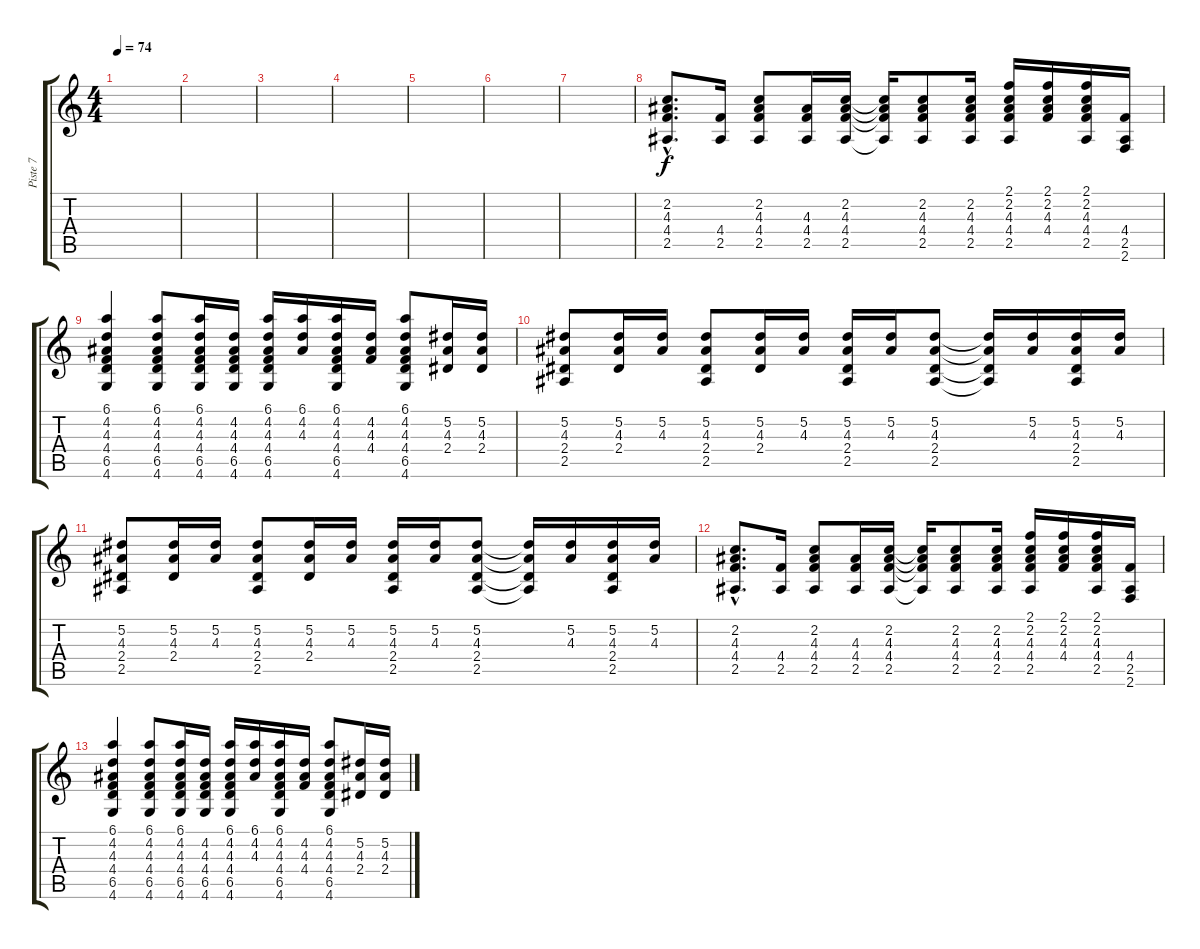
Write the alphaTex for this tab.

\track ("Piste 7" "Piste 7") {instrument acousticguitarnylon}
\staff {score tabs}
\tuning (Eb4 Bb3 Gb3 Db3 Ab2 Eb2) {hide}
\ts (4 4)
\tempo 74
\clef g2
\ks c
|
|
|
|
|
|
|
(2.2{hac} 4.3{hac} 4.4{hac} 2.5{hac}).8{d} (4.4 2.5).16 (2.2 4.3 4.4 2.5).8 (4.3 4.4 2.5).16 (2.2 4.3 4.4 2.5).16 (2.2{t} 4.3{t} 4.4{t} 2.5{t}).16 (2.2 4.3 4.4 2.5).8 (2.2 4.3 4.4 2.5).16 (2.1 2.2 4.3 4.4 2.5).16 (2.1 2.2 4.3 4.4).16 (2.1 2.2 4.3 4.4 2.5).16 (4.4 2.5 2.6).16 |
(6.1 4.2 4.3 4.4 6.5 4.6).4 (6.1 4.2 4.3 4.4 6.5 4.6).8 (6.1 4.2 4.3 4.4 6.5 4.6).16 (4.2 4.3 4.4 6.5 4.6).16 (6.1 4.2 4.3 4.4 6.5 4.6).16 (6.1 4.2 4.3).16 (6.1 4.2 4.3 4.4 6.5 4.6).16 (4.2 4.3 4.4).16 (6.1 4.2 4.3 4.4 6.5 4.6).8 (5.2 4.3 2.4).16 (5.2 4.3 2.4).16 |
(5.2 4.3 2.4 2.5).8 (5.2 4.3 2.4).16 (5.2 4.3).16 (5.2 4.3 2.4 2.5).8 (5.2 4.3 2.4).16 (5.2 4.3).16 (5.2 4.3 2.4 2.5).16 (5.2 4.3).16 (5.2 4.3 2.4 2.5).8 (5.2{t} 4.3{t} 2.4{t} 2.5{t}).16 (5.2 4.3).16 (5.2 4.3 2.4 2.5).16 (5.2 4.3).16 |
(5.2 4.3 2.4 2.5).8 (5.2 4.3 2.4).16 (5.2 4.3).16 (5.2 4.3 2.4 2.5).8 (5.2 4.3 2.4).16 (5.2 4.3).16 (5.2 4.3 2.4 2.5).16 (5.2 4.3).16 (5.2 4.3 2.4 2.5).8 (5.2{t} 4.3{t} 2.4{t} 2.5{t}).16 (5.2 4.3).16 (5.2 4.3 2.4 2.5).16 (5.2 4.3).16 |
(2.2{hac} 4.3{hac} 4.4{hac} 2.5{hac}).8{d} (4.4 2.5).16 (2.2 4.3 4.4 2.5).8 (4.3 4.4 2.5).16 (2.2 4.3 4.4 2.5).16 (2.2{t} 4.3{t} 4.4{t} 2.5{t}).16 (2.2 4.3 4.4 2.5).8 (2.2 4.3 4.4 2.5).16 (2.1 2.2 4.3 4.4 2.5).16 (2.1 2.2 4.3 4.4).16 (2.1 2.2 4.3 4.4 2.5).16 (4.4 2.5 2.6).16 |
(6.1 4.2 4.3 4.4 6.5 4.6).4 (6.1 4.2 4.3 4.4 6.5 4.6).8 (6.1 4.2 4.3 4.4 6.5 4.6).16 (4.2 4.3 4.4 6.5 4.6).16 (6.1 4.2 4.3 4.4 6.5 4.6).16 (6.1 4.2 4.3).16 (6.1 4.2 4.3 4.4 6.5 4.6).16 (4.2 4.3 4.4).16 (6.1 4.2 4.3 4.4 6.5 4.6).8 (5.2 4.3 2.4).16 (5.2 4.3 2.4).16
